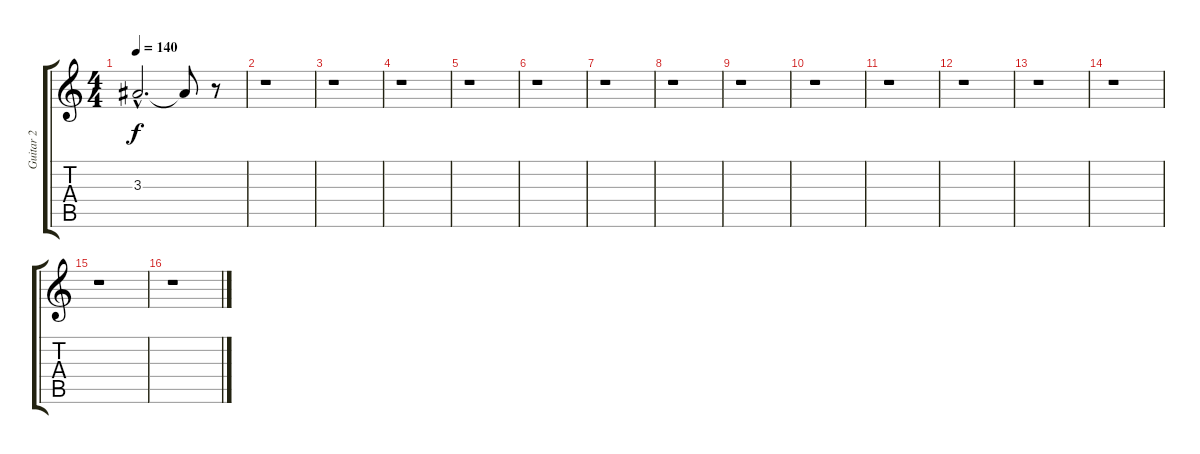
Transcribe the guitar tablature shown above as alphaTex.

\track ("Guitar 2" "Guitar 2") {instrument acousticguitarsteel}
\staff {score tabs}
\tuning (E4 B3 G3 D3 A2 E2) {hide}
\ts (4 4)
\tempo 140
\clef g2
\ks c
3.3{hac t}.2{d dy f} 3.3{t}.8 r.8 |
r.1 |
r.1 |
r.1 |
r.1 |
r.1 |
r.1 |
r.1 |
r.1 |
r.1 |
r.1 |
r.1 |
r.1 |
r.1 |
r.1 |
r.1
